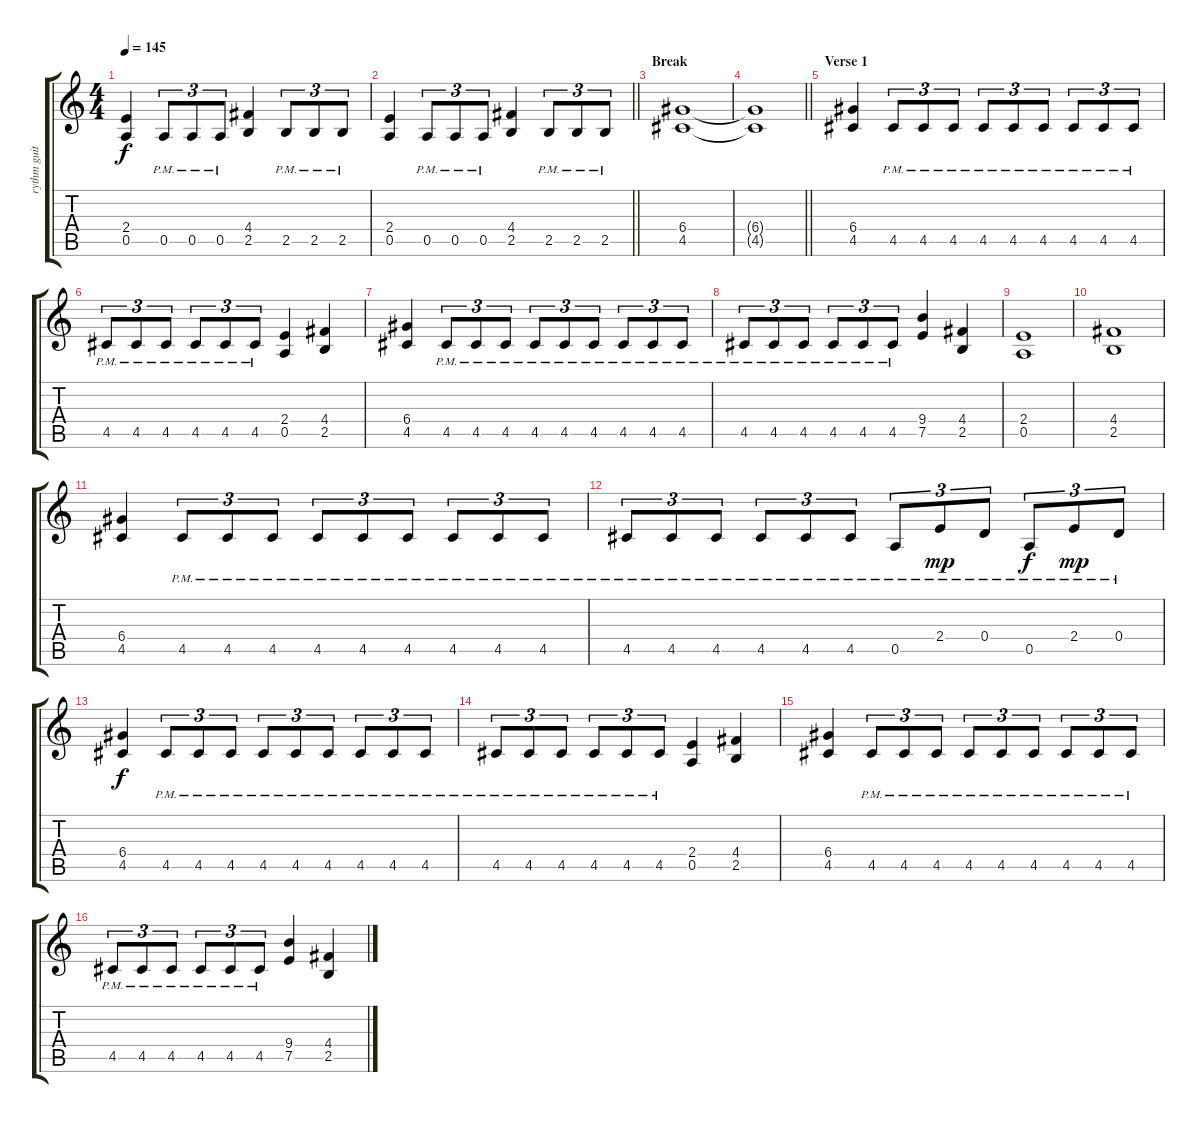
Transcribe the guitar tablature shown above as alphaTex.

\track ("rythm guitar" "rythm guit") {instrument distortionguitar}
\staff {score tabs}
\tuning (E4 B3 G3 D3 A2 E2) {hide}
\ts (4 4)
\tempo 145
\clef g2
\ks c
(2.4 0.5).4{dy f} 0.5{pm}.8{tu (3 2)} 0.5{pm}.8{tu (3 2)} 0.5{pm}.8{tu (3 2)} (4.4 2.5).4 2.5{pm}.8{tu (3 2)} 2.5{pm}.8{tu (3 2)} 2.5{pm}.8{tu (3 2)} |
\barLineRight lightlight
(2.4 0.5).4 0.5{pm}.8{tu (3 2)} 0.5{pm}.8{tu (3 2)} 0.5{pm}.8{tu (3 2)} (4.4 2.5).4 2.5{pm}.8{tu (3 2)} 2.5{pm}.8{tu (3 2)} 2.5{pm}.8{tu (3 2)} |
\section ("" "Break")
(6.4 4.5).1 |
\barLineRight lightlight
(6.4{t} 4.5{t}).1 |
\section ("" "Verse 1")
(6.4 4.5).4 4.5{pm}.8{tu (3 2)} 4.5{pm}.8{tu (3 2)} 4.5{pm}.8{tu (3 2)} 4.5{pm}.8{tu (3 2)} 4.5{pm}.8{tu (3 2)} 4.5{pm}.8{tu (3 2)} 4.5{pm}.8{tu (3 2)} 4.5{pm}.8{tu (3 2)} 4.5{pm}.8{tu (3 2)} |
4.5{pm}.8{tu (3 2)} 4.5{pm}.8{tu (3 2)} 4.5{pm}.8{tu (3 2)} 4.5{pm}.8{tu (3 2)} 4.5{pm}.8{tu (3 2)} 4.5{pm}.8{tu (3 2)} (2.4 0.5).4 (4.4 2.5).4 |
(6.4 4.5).4 4.5{pm}.8{tu (3 2)} 4.5{pm}.8{tu (3 2)} 4.5{pm}.8{tu (3 2)} 4.5{pm}.8{tu (3 2)} 4.5{pm}.8{tu (3 2)} 4.5{pm}.8{tu (3 2)} 4.5{pm}.8{tu (3 2)} 4.5{pm}.8{tu (3 2)} 4.5{pm}.8{tu (3 2)} |
4.5{pm}.8{tu (3 2)} 4.5{pm}.8{tu (3 2)} 4.5{pm}.8{tu (3 2)} 4.5{pm}.8{tu (3 2)} 4.5{pm}.8{tu (3 2)} 4.5{pm}.8{tu (3 2)} (9.4 7.5).4 (4.4 2.5).4 |
(2.4 0.5).1 |
(4.4 2.5).1 |
(6.4 4.5).4 4.5{pm}.8{tu (3 2)} 4.5{pm}.8{tu (3 2)} 4.5{pm}.8{tu (3 2)} 4.5{pm}.8{tu (3 2)} 4.5{pm}.8{tu (3 2)} 4.5{pm}.8{tu (3 2)} 4.5{pm}.8{tu (3 2)} 4.5{pm}.8{tu (3 2)} 4.5{pm}.8{tu (3 2)} |
4.5{pm}.8{tu (3 2)} 4.5{pm}.8{tu (3 2)} 4.5{pm}.8{tu (3 2)} 4.5{pm}.8{tu (3 2)} 4.5{pm}.8{tu (3 2)} 4.5{pm}.8{tu (3 2)} 0.5{pm}.8{tu (3 2)} 2.4{pm}.8{tu (3 2) dy mp} 0.4{pm}.8{tu (3 2)} 0.5{pm}.8{tu (3 2) dy f} 2.4{pm}.8{tu (3 2) dy mp} 0.4{pm}.8{tu (3 2)} |
(6.4 4.5).4{dy f} 4.5{pm}.8{tu (3 2)} 4.5{pm}.8{tu (3 2)} 4.5{pm}.8{tu (3 2)} 4.5{pm}.8{tu (3 2)} 4.5{pm}.8{tu (3 2)} 4.5{pm}.8{tu (3 2)} 4.5{pm}.8{tu (3 2)} 4.5{pm}.8{tu (3 2)} 4.5{pm}.8{tu (3 2)} |
4.5{pm}.8{tu (3 2)} 4.5{pm}.8{tu (3 2)} 4.5{pm}.8{tu (3 2)} 4.5{pm}.8{tu (3 2)} 4.5{pm}.8{tu (3 2)} 4.5{pm}.8{tu (3 2)} (2.4 0.5).4 (4.4 2.5).4 |
(6.4 4.5).4 4.5{pm}.8{tu (3 2)} 4.5{pm}.8{tu (3 2)} 4.5{pm}.8{tu (3 2)} 4.5{pm}.8{tu (3 2)} 4.5{pm}.8{tu (3 2)} 4.5{pm}.8{tu (3 2)} 4.5{pm}.8{tu (3 2)} 4.5{pm}.8{tu (3 2)} 4.5{pm}.8{tu (3 2)} |
4.5{pm}.8{tu (3 2)} 4.5{pm}.8{tu (3 2)} 4.5{pm}.8{tu (3 2)} 4.5{pm}.8{tu (3 2)} 4.5{pm}.8{tu (3 2)} 4.5{pm}.8{tu (3 2)} (9.4 7.5).4 (4.4 2.5).4
